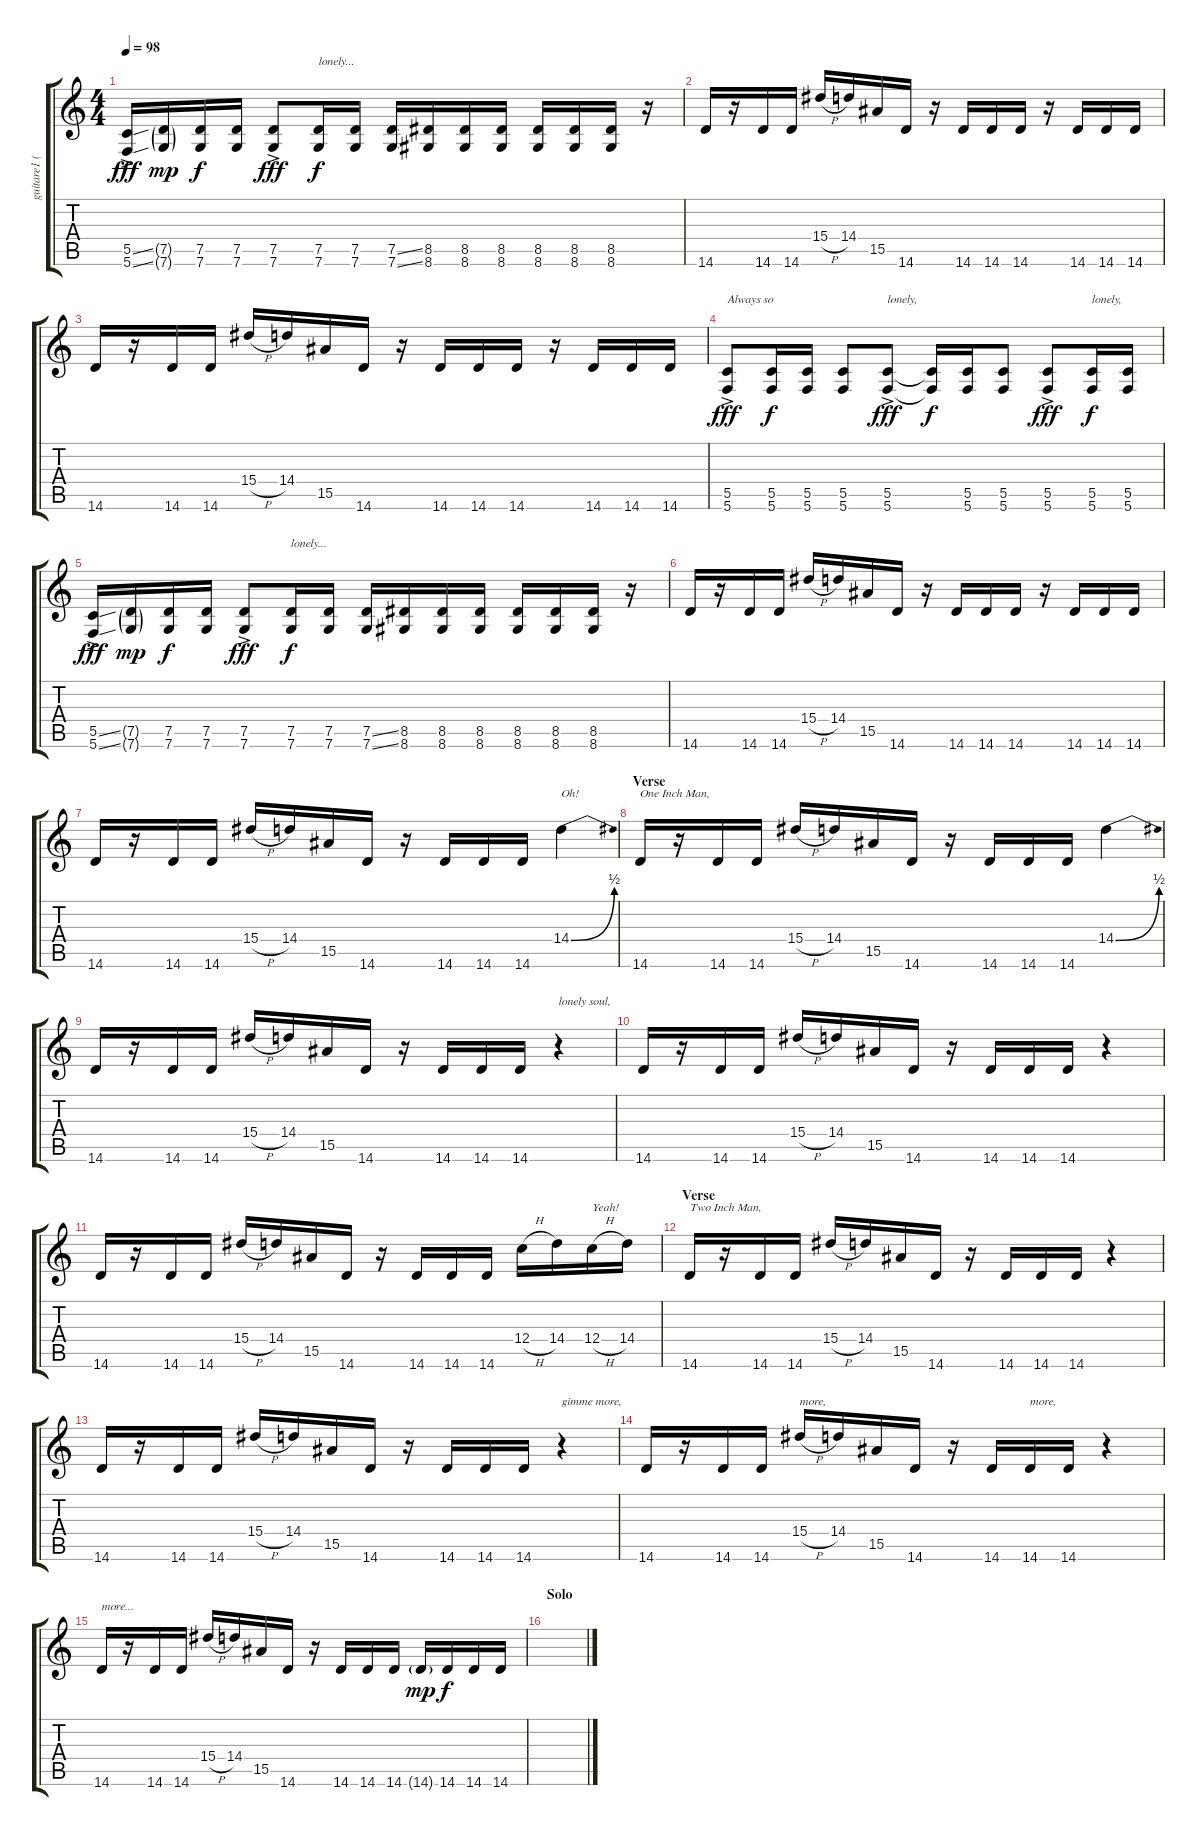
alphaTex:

\track ("guitare1 (Josh Homme)" "guitare1 (") {instrument distortionguitar}
\staff {score tabs}
\tuning (D4 A3 F3 C3 G2 C2) {hide}
\ts (4 4)
\tempo 98
\clef g2
\ks c
(5.5{ss ac} 5.6{ss}).16{dy fff} (7.5{g} 7.6{g}).16{dy mp} (7.5 7.6).16{dy f} (7.5 7.6).16 (7.5{ac} 7.6).8{dy fff} (7.5 7.6).16{txt "lonely..." dy f} (7.5 7.6).16 (7.5{ss} 7.6{ss}).16 (8.5 8.6).16 (8.5 8.6).16 (8.5 8.6).16 (8.5 8.6).16 (8.5 8.6).16 (8.5 8.6).16 r.16 |
14.6.16 r.16 14.6.16 14.6.16 15.4{h}.16 14.4.16 15.5.16 14.6.16 r.16 14.6.16 14.6.16 14.6.16 r.16 14.6.16 14.6.16 14.6.16 |
14.6.16 r.16 14.6.16 14.6.16 15.4{h}.16 14.4.16 15.5.16 14.6.16 r.16 14.6.16 14.6.16 14.6.16 r.16 14.6.16 14.6.16 14.6.16 |
(5.5{ac} 5.6).8{txt "Always so" dy fff} (5.5 5.6).16{dy f} (5.5 5.6).16 (5.5 5.6).8 (5.5{ac} 5.6).8{txt "lonely," dy fff} (5.5{t} 5.6{t}).16{dy f} (5.5 5.6).16 (5.5 5.6).8 (5.5{ac} 5.6).8{dy fff} (5.5 5.6).16{txt "lonely," dy f} (5.5 5.6).16 |
(5.5{ss ac} 5.6{ss}).16{dy fff} (7.5{g} 7.6{g}).16{dy mp} (7.5 7.6).16{dy f} (7.5 7.6).16 (7.5{ac} 7.6).8{dy fff} (7.5 7.6).16{txt "lonely..." dy f} (7.5 7.6).16 (7.5{ss} 7.6{ss}).16 (8.5 8.6).16 (8.5 8.6).16 (8.5 8.6).16 (8.5 8.6).16 (8.5 8.6).16 (8.5 8.6).16 r.16 |
14.6.16 r.16 14.6.16 14.6.16 15.4{h}.16 14.4.16 15.5.16 14.6.16 r.16 14.6.16 14.6.16 14.6.16 r.16 14.6.16 14.6.16 14.6.16 |
14.6.16 r.16 14.6.16 14.6.16 15.4{h}.16 14.4.16 15.5.16 14.6.16 r.16 14.6.16 14.6.16 14.6.16 14.4{be (bend 0 0 60 2)}.4{txt "Oh!"} |
\section ("" "Verse")
14.6.16{txt "One Inch Man,"} r.16 14.6.16 14.6.16 15.4{h}.16 14.4.16 15.5.16 14.6.16 r.16 14.6.16 14.6.16 14.6.16 14.4{be (bend 0 0 60 2)}.4 |
14.6.16 r.16 14.6.16 14.6.16 15.4{h}.16 14.4.16 15.5.16 14.6.16 r.16 14.6.16 14.6.16 14.6.16 r.4{txt "lonely soul,"} |
14.6.16 r.16 14.6.16 14.6.16 15.4{h}.16 14.4.16 15.5.16 14.6.16 r.16 14.6.16 14.6.16 14.6.16 r.4 |
14.6.16 r.16 14.6.16 14.6.16 15.4{h}.16 14.4.16 15.5.16 14.6.16 r.16 14.6.16 14.6.16 14.6.16 12.4{h}.16 14.4.16 12.4{h}.16{txt "Yeah!"} 14.4.16 |
\section ("" "Verse")
14.6.16{txt "Two Inch Man,"} r.16 14.6.16 14.6.16 15.4{h}.16 14.4.16 15.5.16 14.6.16 r.16 14.6.16 14.6.16 14.6.16 r.4 |
14.6.16 r.16 14.6.16 14.6.16 15.4{h}.16 14.4.16 15.5.16 14.6.16 r.16 14.6.16 14.6.16 14.6.16 r.4{txt "gimme more,"} |
14.6.16 r.16 14.6.16 14.6.16 15.4{h}.16{txt "more,"} 14.4.16 15.5.16 14.6.16 r.16 14.6.16 14.6.16{txt "more,"} 14.6.16 r.4 |
14.6.16{txt "more..."} r.16 14.6.16 14.6.16 15.4{h}.16 14.4.16 15.5.16 14.6.16 r.16 14.6.16 14.6.16 14.6.16 14.6{g}.16{dy mp} 14.6.16{dy f} 14.6.16 14.6.16 |
\section ("" "Solo")
